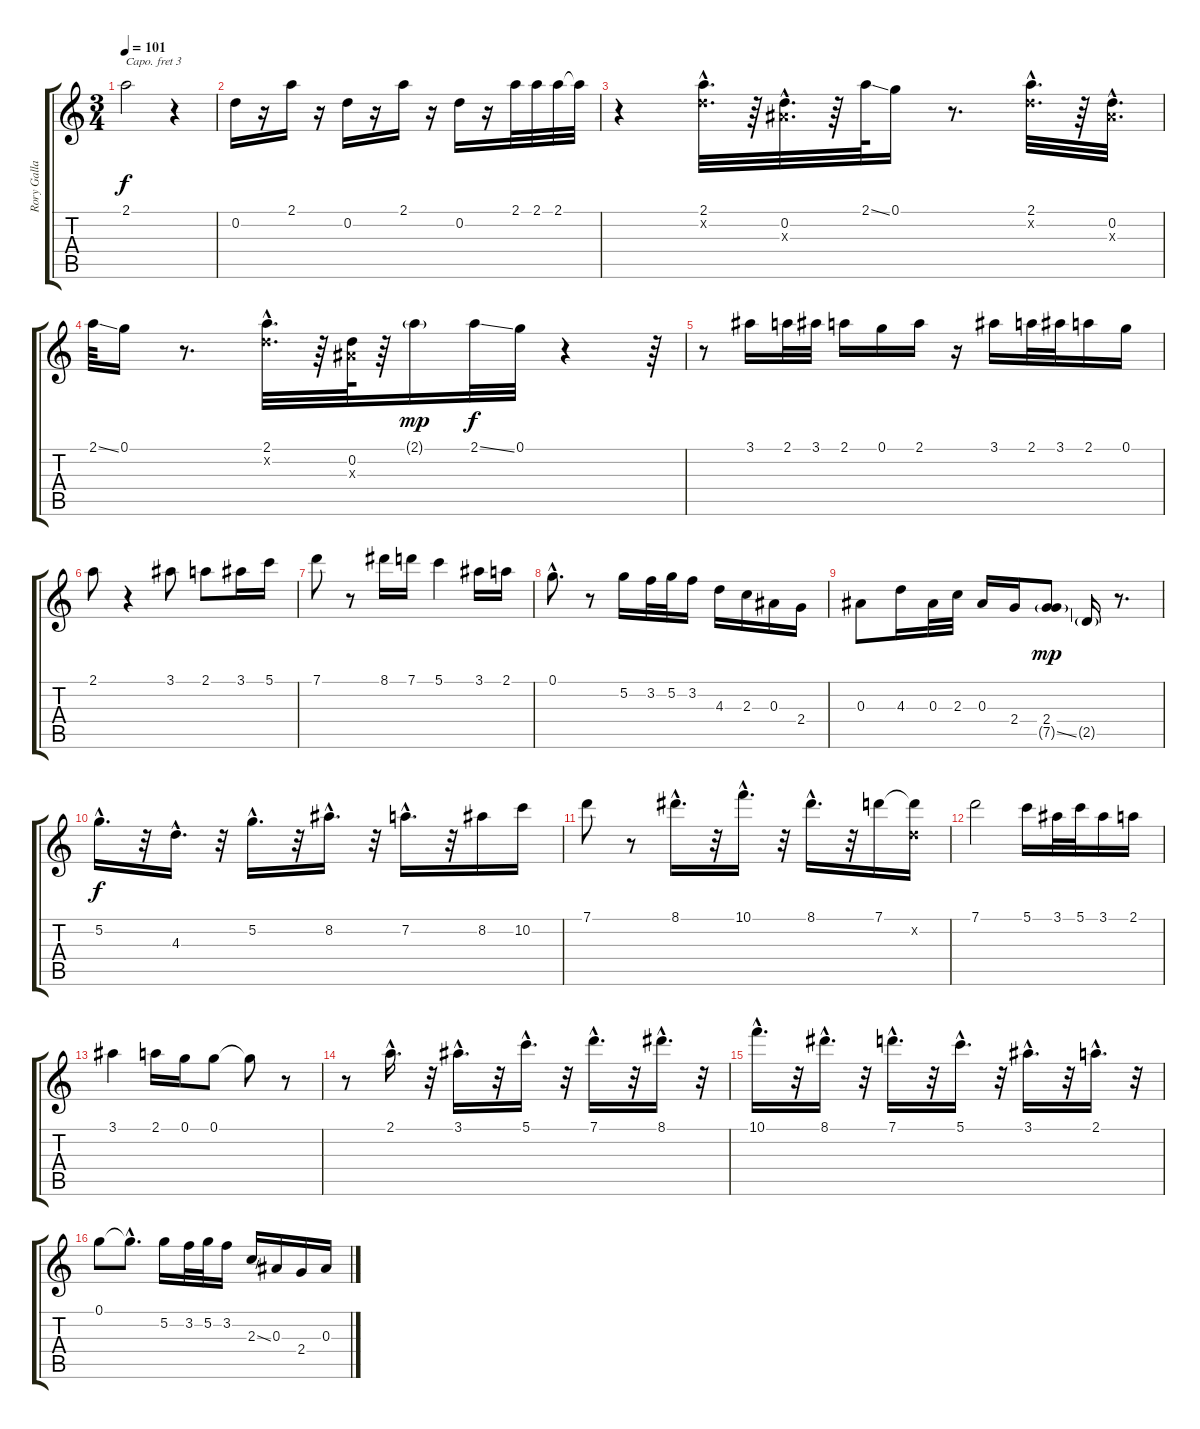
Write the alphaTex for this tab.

\track ("Rory Gallagher Solo" "Rory Galla") {instrument acousticguitarnylon}
\staff {score tabs}
\capo 3
\tuning (E4 B3 G3 D3 A2 E2) {hide}
\ts (3 4)
\tempo 101
\clef g2
\ks c
2.1.2{dy f} r.4 |
0.2.16 r.16 2.1.16 r.16 0.2.16 r.16 2.1.16 r.16 0.2.16 r.16 2.1.32 2.1.32 2.1.32 2.1{t}.32 |
r.4 (2.1{hac} 0.2{hac x}).32{d} r.64 (0.2{hac} 0.3{hac x}).32{d} r.64 2.1{ss}.64 0.1.16 r.8{d} (2.1{hac} 0.2{hac x}).32{d} r.64 (0.2{hac} 0.3{hac x}).32{d} |
2.1{ss}.64 0.1.16 r.8{d} (2.1{hac} 0.2{hac x}).32{d} r.64 (0.2 0.3{x}).64 r.64 2.1{g}.16{dy mp} 2.1{ss}.32{dy f} 0.1.32 r.4 r.64 |
r.8 3.1.16 2.1.32 3.1.32 2.1.16 0.1.16 2.1.16 r.16 3.1.16 2.1.32 3.1.32 2.1.16 0.1.16 |
2.1.8 r.4 3.1.8 2.1.8 3.1.16 5.1.16 |
7.1.8 r.8 8.1.16 7.1.16 5.1.4 3.1.16 2.1.16 |
0.1{hac}.8{d} r.8 5.2.16 3.2.32 5.2.32 3.2.16 4.3.16 2.3.16 0.3.16 2.4.16 |
0.3.8 4.3.16 0.3.32 2.3.32 0.3.16 2.4.16 (2.4 7.5{ss g}).8{dy mp} 2.5{g}.16 r.8{d} |
5.2{hac}.16{d dy f} r.32 4.3{hac}.16{d} r.32 5.2{hac}.16{d} r.32 8.2{hac}.16{d} r.32 7.2{hac}.16{d} r.32 8.2.16 10.2.16 |
7.1.8 r.8 8.1{hac}.16{d} r.32 10.1{hac}.16{d} r.32 8.1{hac}.16{d} r.32 7.1.16 (7.1{t} 0.2{x}).16 |
7.1.2 5.1.16 3.1.32 5.1.32 3.1.16 2.1.16 |
3.1.4 2.1.16 0.1.16 0.1.8 0.1{t}.8 r.8 |
r.8 2.1{hac}.16{d} r.32 3.1{hac}.16{d} r.32 5.1{hac}.16{d} r.32 7.1{hac}.16{d} r.32 8.1{hac}.16{d} r.32 |
10.1{hac}.16{d} r.32 8.1{hac}.16{d} r.32 7.1{hac}.16{d} r.32 5.1{hac}.16{d} r.32 3.1{hac}.16{d} r.32 2.1{hac}.16{d} r.32 |
0.1.8 0.1{hac t}.8{d} 5.2.16 3.2.32 5.2.32 3.2.16 2.3{ss}.16 0.3.16 2.4.16 0.3.16
